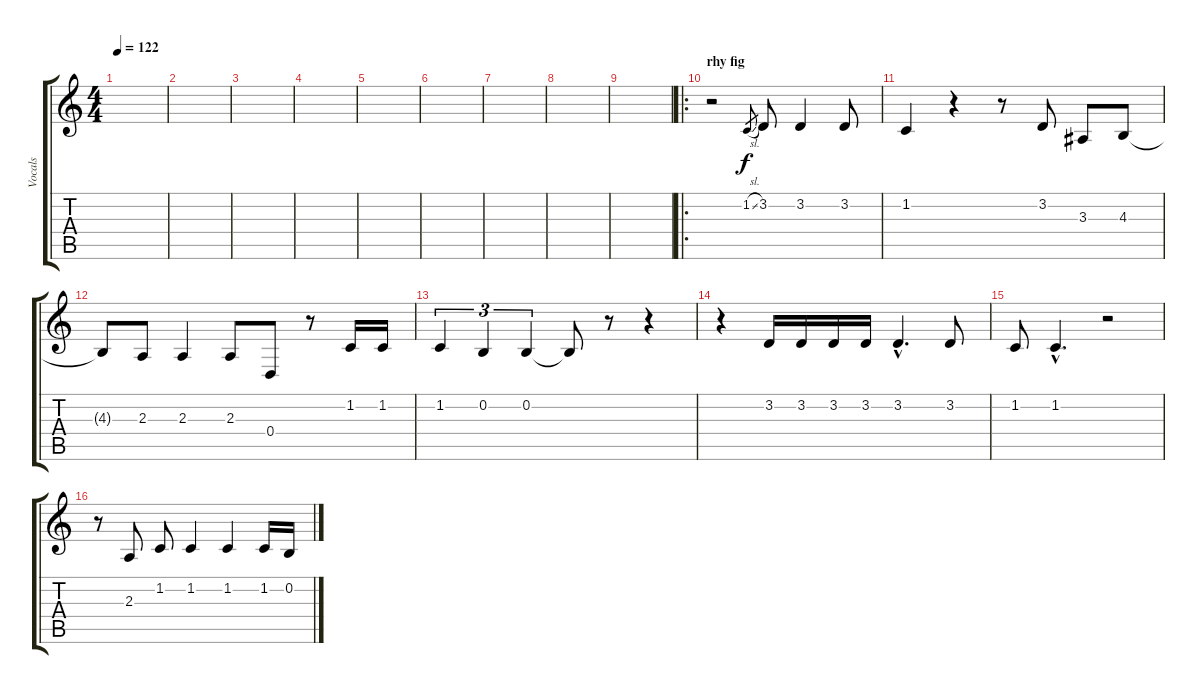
\track ("Vocals" "Vocals") {instrument lead5charang}
\staff {score tabs}
\tuning (E4 B3 G3 D3 A2 E2) {hide}
\ts (4 4)
\tempo 122
\clef g2
\ks c
|
|
|
|
|
|
|
|
|
\ro
\section ("" "rhy fig")
r.2 1.2{sl}.8{gr} 3.2.8 3.2.4 3.2.8 |
1.2.4 r.4 r.8 3.2.8 3.3.8 4.3.8 |
4.3{t}.8 2.3.8 2.3.4 2.3.8 0.4.8 r.8 1.2.16 1.2.16 |
1.2.4{tu (3 2)} 0.2.4{tu (3 2)} 0.2.4{tu (3 2)} 0.2{t}.8 r.8 r.4 |
r.4 3.2.16 3.2.16 3.2.16 3.2.16 3.2{hac}.4{d} 3.2.8 |
1.2.8 1.2{hac}.4{d} r.2 |
r.8 2.3.8 1.2.8 1.2.4 1.2.4 1.2.16 0.2.16
